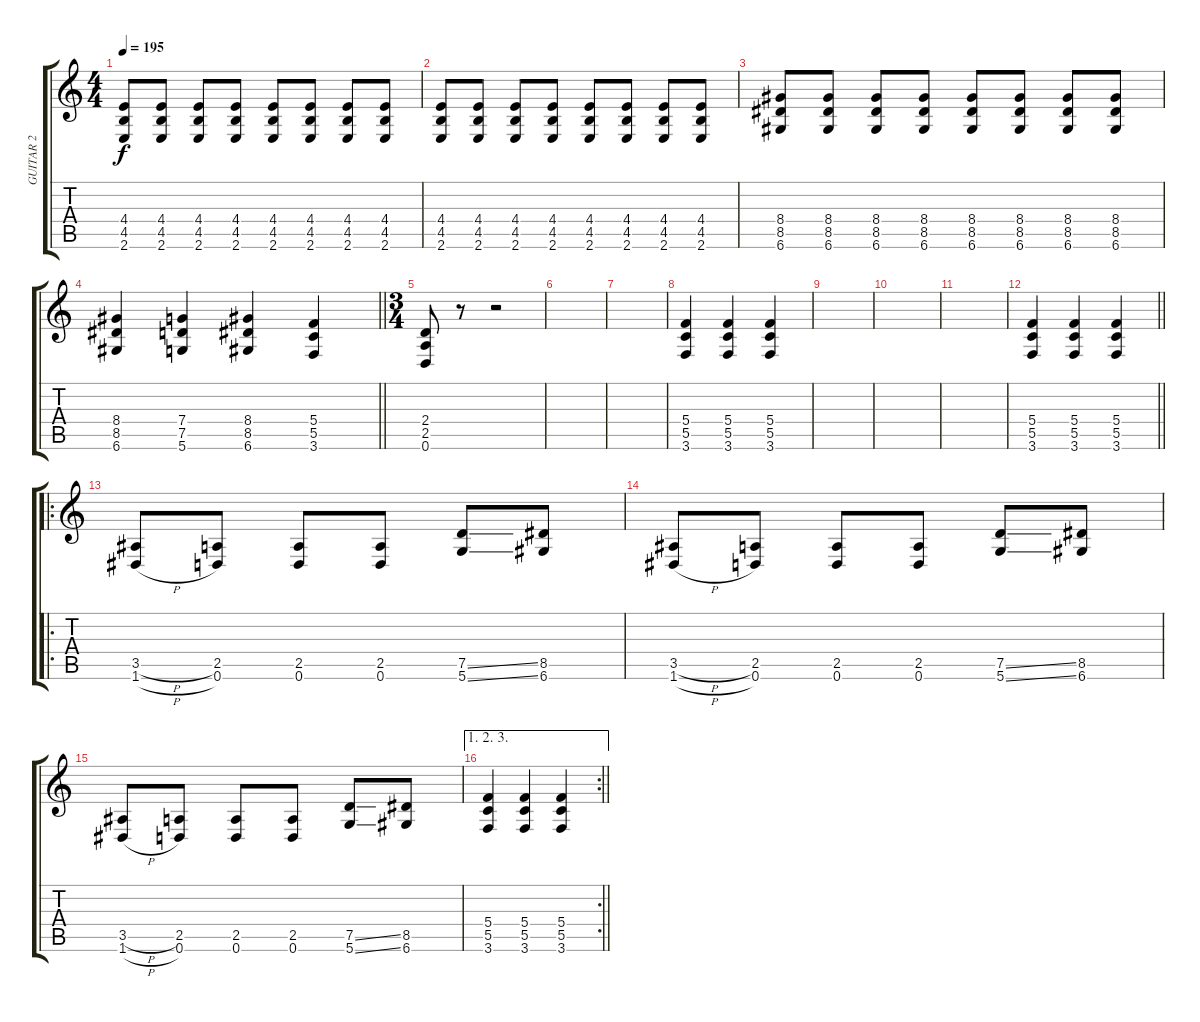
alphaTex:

\track ("GUITAR 2" "GUITAR 2") {instrument overdrivenguitar}
\staff {score tabs}
\tuning (D4 A3 F3 C3 G2 D2) {hide}
\ts (4 4)
\tempo 195
\clef g2
\ks c
(4.4 4.5 2.6).8{dy f} (4.4 4.5 2.6).8 (4.4 4.5 2.6).8 (4.4 4.5 2.6).8 (4.4 4.5 2.6).8 (4.4 4.5 2.6).8 (4.4 4.5 2.6).8 (4.4 4.5 2.6).8 |
(4.4 4.5 2.6).8 (4.4 4.5 2.6).8 (4.4 4.5 2.6).8 (4.4 4.5 2.6).8 (4.4 4.5 2.6).8 (4.4 4.5 2.6).8 (4.4 4.5 2.6).8 (4.4 4.5 2.6).8 |
(8.4 8.5 6.6).8 (8.4 8.5 6.6).8 (8.4 8.5 6.6).8 (8.4 8.5 6.6).8 (8.4 8.5 6.6).8 (8.4 8.5 6.6).8 (8.4 8.5 6.6).8 (8.4 8.5 6.6).8 |
\barLineRight lightlight
(8.4 8.5 6.6).4 (7.4 7.5 5.6).4 (8.4 8.5 6.6).4 (5.4 5.5 3.6).4 |
\ts (3 4)
(2.4 2.5 0.6).8 r.8 r.2 |
|
|
(5.4 5.5 3.6).4 (5.4 5.5 3.6).4 (5.4 5.5 3.6).4 |
|
|
|
\barLineRight lightlight
(5.4 5.5 3.6).4 (5.4 5.5 3.6).4 (5.4 5.5 3.6).4 |
\ro
(3.5{h} 1.6{h}).8 (2.5 0.6).8 (2.5 0.6).8 (2.5 0.6).8 (7.5{ss} 5.6{ss}).8 (8.5 6.6).8 |
(3.5{h} 1.6{h}).8 (2.5 0.6).8 (2.5 0.6).8 (2.5 0.6).8 (7.5{ss} 5.6{ss}).8 (8.5 6.6).8 |
(3.5{h} 1.6{h}).8 (2.5 0.6).8 (2.5 0.6).8 (2.5 0.6).8 (7.5{ss} 5.6{ss}).8 (8.5 6.6).8 |
\ae (1 2 3)
\rc 2
\barLineRight lightlight
(5.4 5.5 3.6).4 (5.4 5.5 3.6).4 (5.4 5.5 3.6).4
